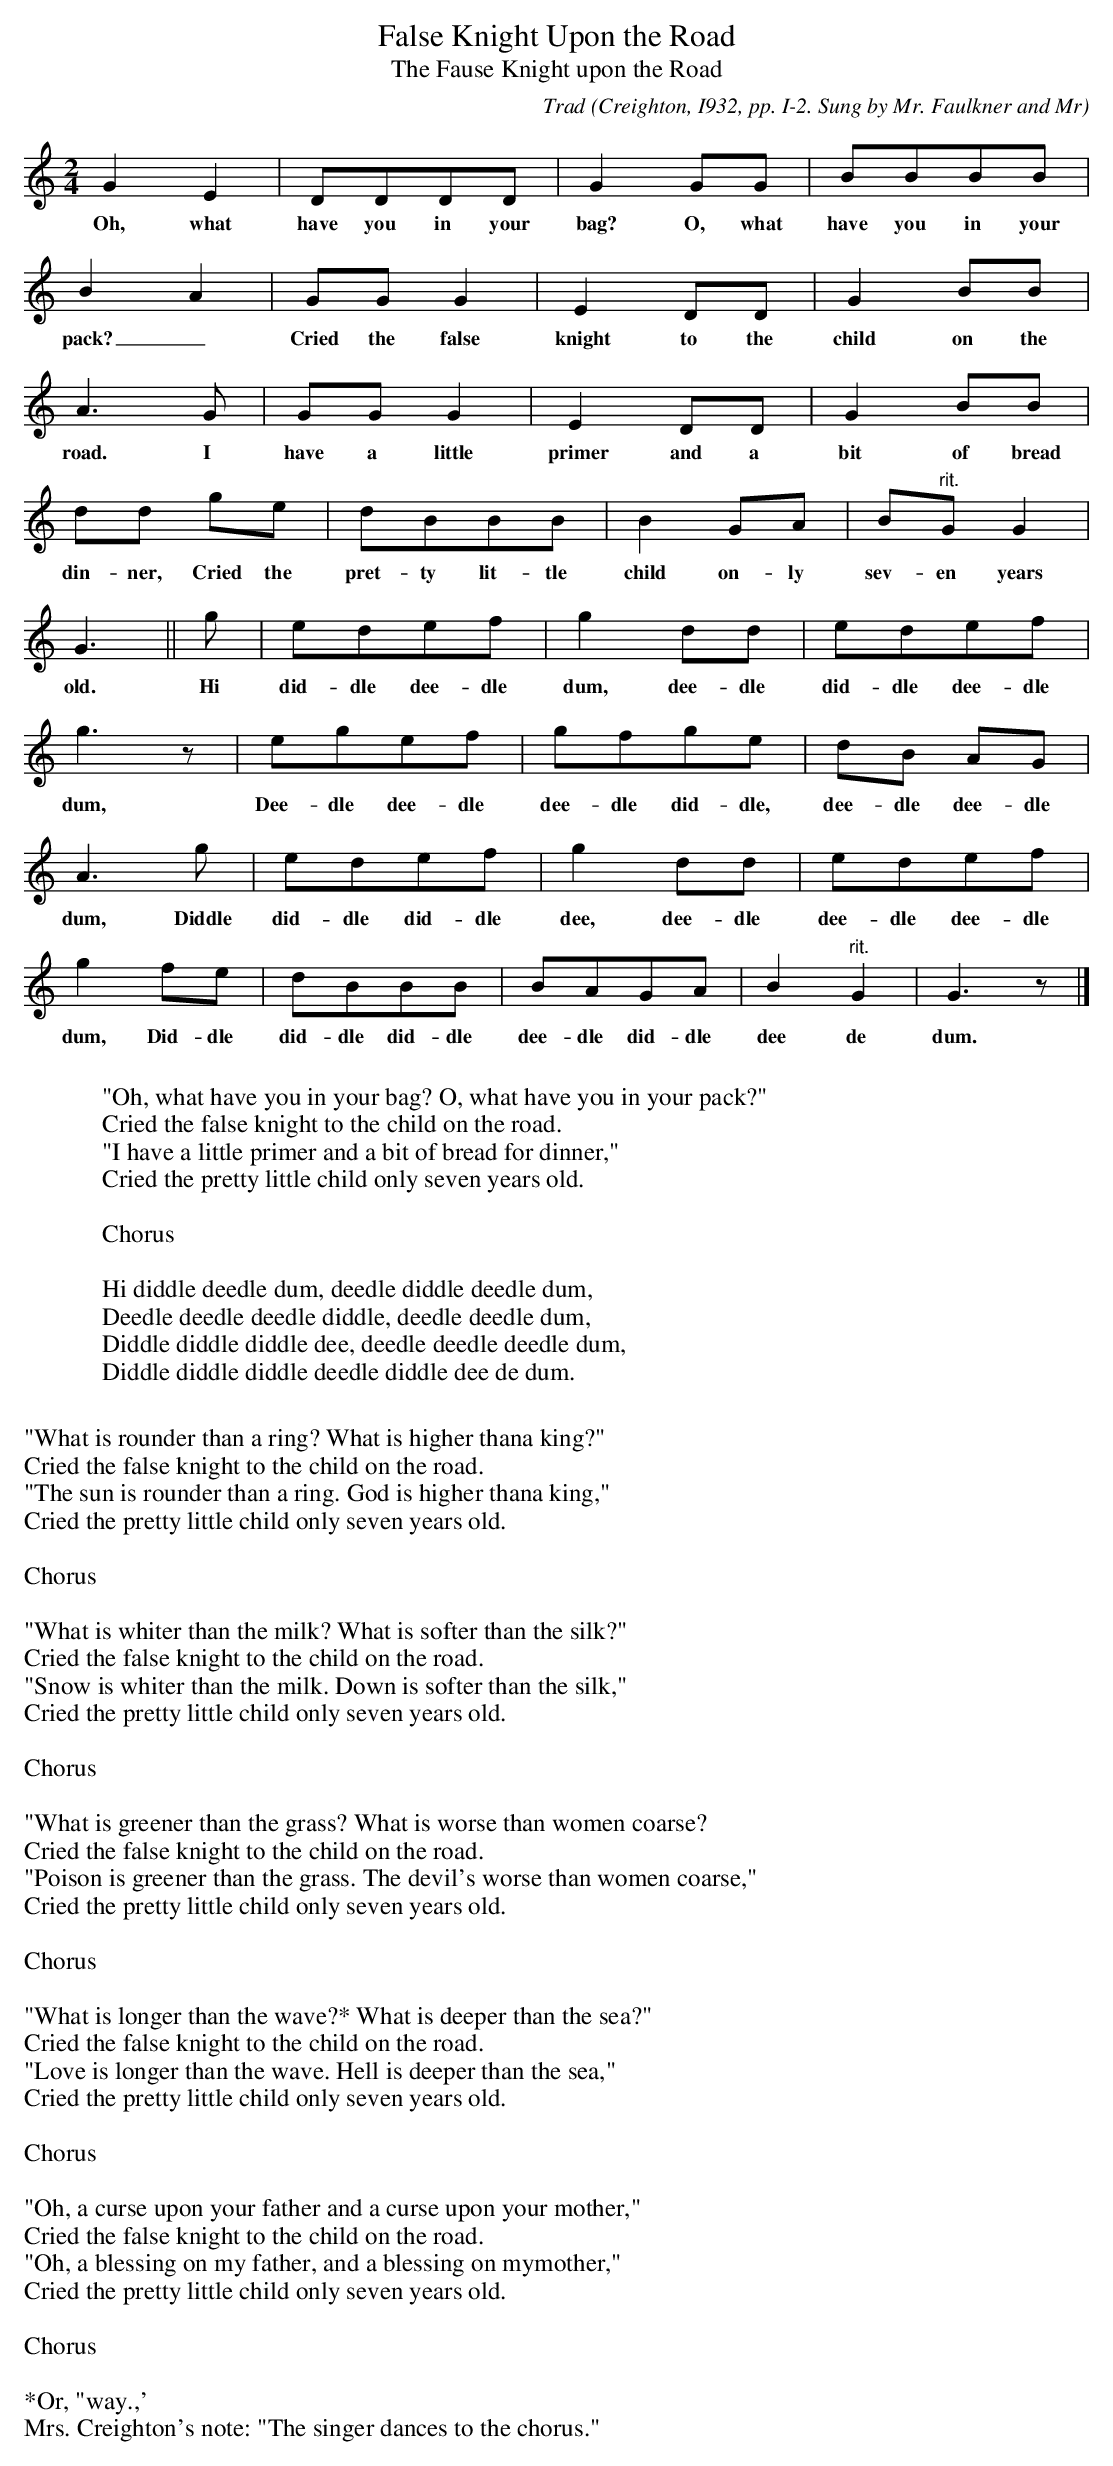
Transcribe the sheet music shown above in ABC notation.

X:1
T:False Knight Upon the Road
T:The Fause Knight upon the Road
C:Trad
O:Creighton, I932, pp. I-2. Sung by Mr. Faulkner and Mr
O:Ben Henneberry, Devil's Island, Nova Scotia.
M:2/4
L:1/8
K:Gmix % Hexatonic ( -4) irregular
G2 E2 | DDDD | G2 GG | BBBB |
w:Oh, what have you in your bag? O, what have you in your
B2 A2 | GG G2 | E2 DD | G2 BB |
w:pack?_ Cried the false knight to the child on the
A3 G | GG G2 | E2 DD | G2 BB |
w:road. I have a little primer and a bit of bread for
dd Ige | dBBB | B2 GA | B"rit."G G2 |
w:din-ner, Cried the pret-ty lit-tle child on-ly sev-en years
G3 || Ig | edef | g2 dd | edef |
w:old. Hi did-dle dee-dle dum, dee-dle did-dle dee-dle
g3 z | egef | gfge | dB AG |
w:dum, Dee-dle dee-dle dee-dle did-dle, dee-dle dee-dle
A3 g | edef | g2 dd | edef |
w:dum, Diddle did-dle did-dle dee, dee-dle dee-dle dee-dle
g2 fe | dBBB | BAGA | B2 "rit."G2 | G3 z |]
w:dum, Did-dle did-dle did-dle dee-dle did-dle dee de dum.
W:
W:"Oh, what have you in your bag? O, what have you in your pack?"
W:Cried the false knight to the child on the road.
W:"I have a little primer and a bit of bread for dinner,"
W:Cried the pretty little child only seven years old.
W:
W:Chorus
W:
W:Hi diddle deedle dum, deedle diddle deedle dum,
W:Deedle deedle deedle diddle, deedle deedle dum,
W:Diddle diddle diddle dee, deedle deedle deedle dum,
W:Diddle diddle diddle deedle diddle dee de dum.
W:
W:"What is rounder than a ring? What is higher thana king?"
W:Cried the false knight to the child on the road.
W:"The sun is rounder than a ring. God is higher thana king,"
W:Cried the pretty little child only seven years old.
W:
W:Chorus
W:
W:"What is whiter than the milk? What is softer than the silk?"
W:Cried the false knight to the child on the road.
W:"Snow is whiter than the milk. Down is softer than the silk,"
W:Cried the pretty little child only seven years old.
W:
W:Chorus
W:
W:"What is greener than the grass? What is worse than women coarse?
W:Cried the false knight to the child on the road.
W:"Poison is greener than the grass. The devil's worse than women coarse,"
W:Cried the pretty little child only seven years old.
W:
W:Chorus
W:
W:"What is longer than the wave?* What is deeper than the sea?"
W:Cried the false knight to the child on the road.
W:"Love is longer than the wave. Hell is deeper than the sea,"
W:Cried the pretty little child only seven years old.
W:
W:Chorus
W:
W:"Oh, a curse upon your father and a curse upon your mother,"
W:Cried the false knight to the child on the road.
W:"Oh, a blessing on my father, and a blessing on mymother,"
W:Cried the pretty little child only seven years old.
W:
W:Chorus
W:
W:*Or, "way.,'
W:Mrs. Creighton's note: "The singer dances to the chorus."
